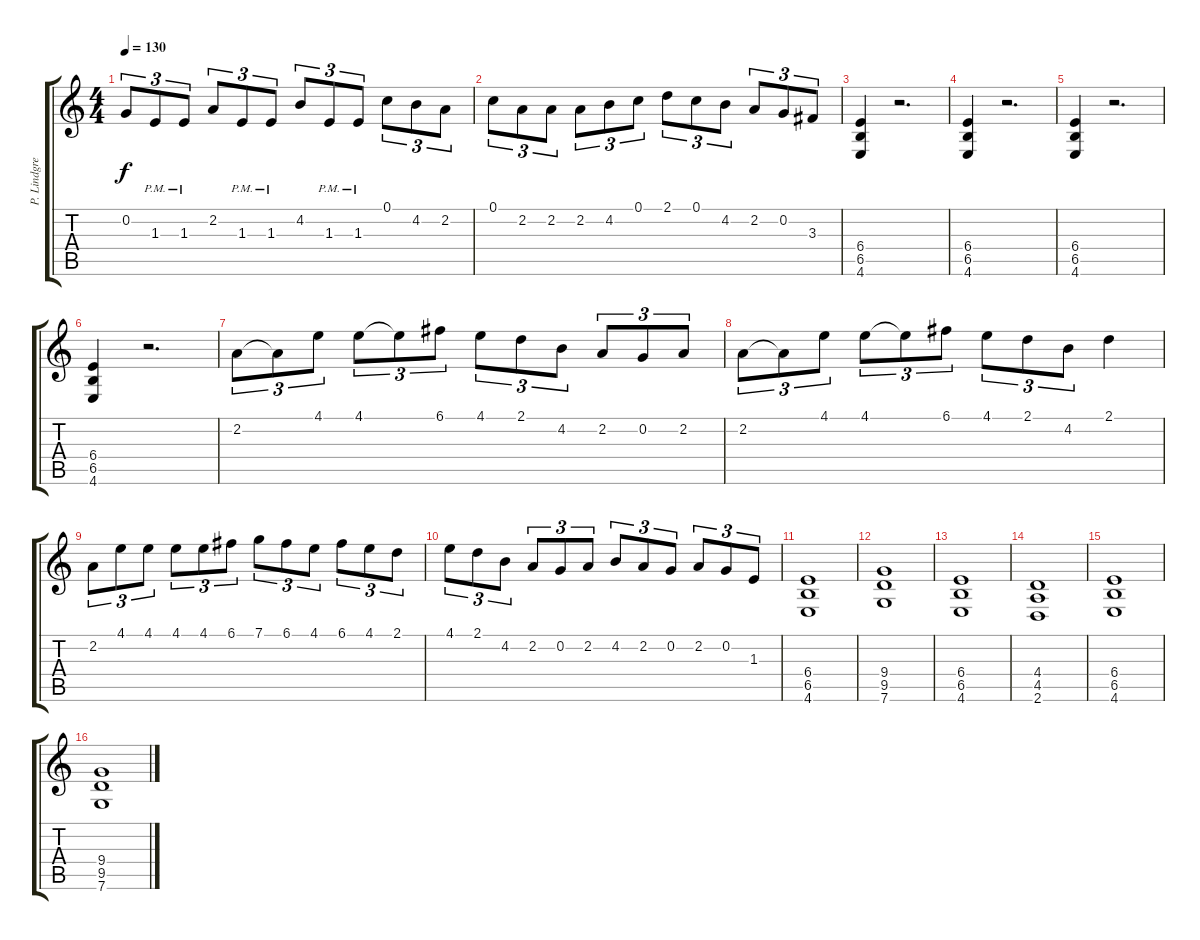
\track ("P. Lindgren (rhythm guitar)" "P. Lindgre") {instrument distortionguitar}
\staff {score tabs}
\tuning (C4 G3 Eb3 Bb2 F2 C2) {hide}
\ts (4 4)
\tempo 130
\clef g2
\ks c
0.2.8{tu (3 2) dy f} 1.3{pm}.8{tu (3 2)} 1.3{pm}.8{tu (3 2)} 2.2.8{tu (3 2)} 1.3{pm}.8{tu (3 2)} 1.3{pm}.8{tu (3 2)} 4.2.8{tu (3 2)} 1.3{pm}.8{tu (3 2)} 1.3{pm}.8{tu (3 2)} 0.1.8{tu (3 2)} 4.2.8{tu (3 2)} 2.2.8{tu (3 2)} |
0.1.8{tu (3 2)} 2.2.8{tu (3 2)} 2.2.8{tu (3 2)} 2.2.8{tu (3 2)} 4.2.8{tu (3 2)} 0.1.8{tu (3 2)} 2.1.8{tu (3 2)} 0.1.8{tu (3 2)} 4.2.8{tu (3 2)} 2.2.8{tu (3 2)} 0.2.8{tu (3 2)} 3.3.8{tu (3 2)} |
(6.4 6.5 4.6).4 r.2{d} |
(6.4 6.5 4.6).4 r.2{d} |
(6.4 6.5 4.6).4 r.2{d} |
(6.4 6.5 4.6).4 r.2{d} |
2.2.8{tu (3 2)} 2.2{t}.8{tu (3 2)} 4.1.8{tu (3 2)} 4.1.8{tu (3 2)} 4.1{t}.8{tu (3 2)} 6.1.8{tu (3 2)} 4.1.8{tu (3 2)} 2.1.8{tu (3 2)} 4.2.8{tu (3 2)} 2.2.8{tu (3 2)} 0.2.8{tu (3 2)} 2.2.8{tu (3 2)} |
2.2.8{tu (3 2)} 2.2{t}.8{tu (3 2)} 4.1.8{tu (3 2)} 4.1.8{tu (3 2)} 4.1{t}.8{tu (3 2)} 6.1.8{tu (3 2)} 4.1.8{tu (3 2)} 2.1.8{tu (3 2)} 4.2.8{tu (3 2)} 2.1.4 |
2.2.8{tu (3 2)} 4.1.8{tu (3 2)} 4.1.8{tu (3 2)} 4.1.8{tu (3 2)} 4.1.8{tu (3 2)} 6.1.8{tu (3 2)} 7.1.8{tu (3 2)} 6.1.8{tu (3 2)} 4.1.8{tu (3 2)} 6.1.8{tu (3 2)} 4.1.8{tu (3 2)} 2.1.8{tu (3 2)} |
4.1.8{tu (3 2)} 2.1.8{tu (3 2)} 4.2.8{tu (3 2)} 2.2.8{tu (3 2)} 0.2.8{tu (3 2)} 2.2.8{tu (3 2)} 4.2.8{tu (3 2)} 2.2.8{tu (3 2)} 0.2.8{tu (3 2)} 2.2.8{tu (3 2)} 0.2.8{tu (3 2)} 1.3.8{tu (3 2)} |
(6.4 6.5 4.6).1 |
(9.4 9.5 7.6).1 |
(6.4 6.5 4.6).1 |
(4.4 4.5 2.6).1 |
(6.4 6.5 4.6).1 |
(9.4 9.5 7.6).1
